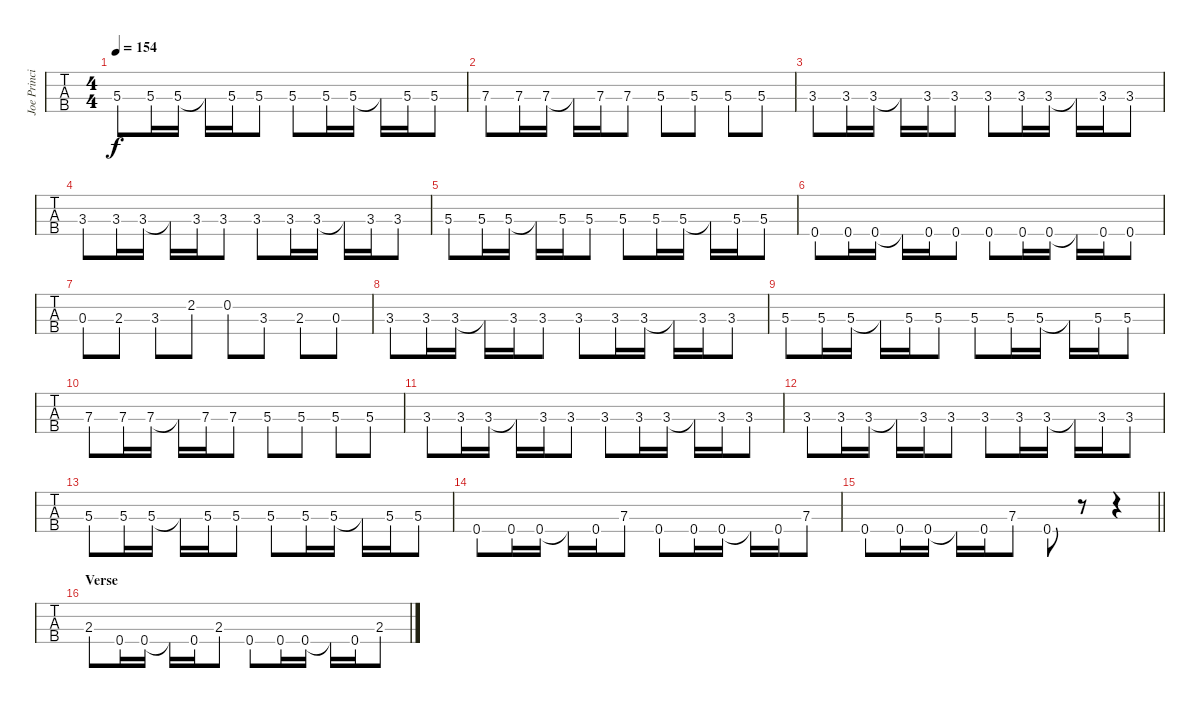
\track ("Joe Principe - Bass" "Joe Princi") {instrument electricbassfinger}
\staff {tabs}
\tuning (Gb2 Db2 Ab1 Eb1) {hide}
\ts (4 4)
\tempo 154
\clef f4
\ks gb
5.3.8{dy f} 5.3.16 5.3.16 5.3{t}.16 5.3.16 5.3.8 5.3.8 5.3.16 5.3.16 5.3{t}.16 5.3.16 5.3.8 |
7.3.8 7.3.16 7.3.16 7.3{t}.16 7.3.16 7.3.8 5.3.8 5.3.8 5.3.8 5.3.8 |
3.3.8 3.3.16 3.3.16 3.3{t}.16 3.3.16 3.3.8 3.3.8 3.3.16 3.3.16 3.3{t}.16 3.3.16 3.3.8 |
3.3.8 3.3.16 3.3.16 3.3{t}.16 3.3.16 3.3.8 3.3.8 3.3.16 3.3.16 3.3{t}.16 3.3.16 3.3.8 |
5.3.8 5.3.16 5.3.16 5.3{t}.16 5.3.16 5.3.8 5.3.8 5.3.16 5.3.16 5.3{t}.16 5.3.16 5.3.8 |
0.4.8 0.4.16 0.4.16 0.4{t}.16 0.4.16 0.4.8 0.4.8 0.4.16 0.4.16 0.4{t}.16 0.4.16 0.4.8 |
0.3.8 2.3.8 3.3.8 2.2.8 0.2.8 3.3.8 2.3.8 0.3.8 |
3.3.8 3.3.16 3.3.16 3.3{t}.16 3.3.16 3.3.8 3.3.8 3.3.16 3.3.16 3.3{t}.16 3.3.16 3.3.8 |
5.3.8 5.3.16 5.3.16 5.3{t}.16 5.3.16 5.3.8 5.3.8 5.3.16 5.3.16 5.3{t}.16 5.3.16 5.3.8 |
7.3.8 7.3.16 7.3.16 7.3{t}.16 7.3.16 7.3.8 5.3.8 5.3.8 5.3.8 5.3.8 |
3.3.8 3.3.16 3.3.16 3.3{t}.16 3.3.16 3.3.8 3.3.8 3.3.16 3.3.16 3.3{t}.16 3.3.16 3.3.8 |
3.3.8 3.3.16 3.3.16 3.3{t}.16 3.3.16 3.3.8 3.3.8 3.3.16 3.3.16 3.3{t}.16 3.3.16 3.3.8 |
5.3.8 5.3.16 5.3.16 5.3{t}.16 5.3.16 5.3.8 5.3.8 5.3.16 5.3.16 5.3{t}.16 5.3.16 5.3.8 |
0.4.8 0.4.16 0.4.16 0.4{t}.16 0.4.16 7.3.8 0.4.8 0.4.16 0.4.16 0.4{t}.16 0.4.16 7.3.8 |
\barLineRight lightlight
0.4.8 0.4.16 0.4.16 0.4{t}.16 0.4.16 7.3.8 0.4.8 r.8 r.4 |
\section ("" "Verse")
2.3.8 0.4.16 0.4.16 0.4{t}.16 0.4.16 2.3.8 0.4.8 0.4.16 0.4.16 0.4{t}.16 0.4.16 2.3.8
